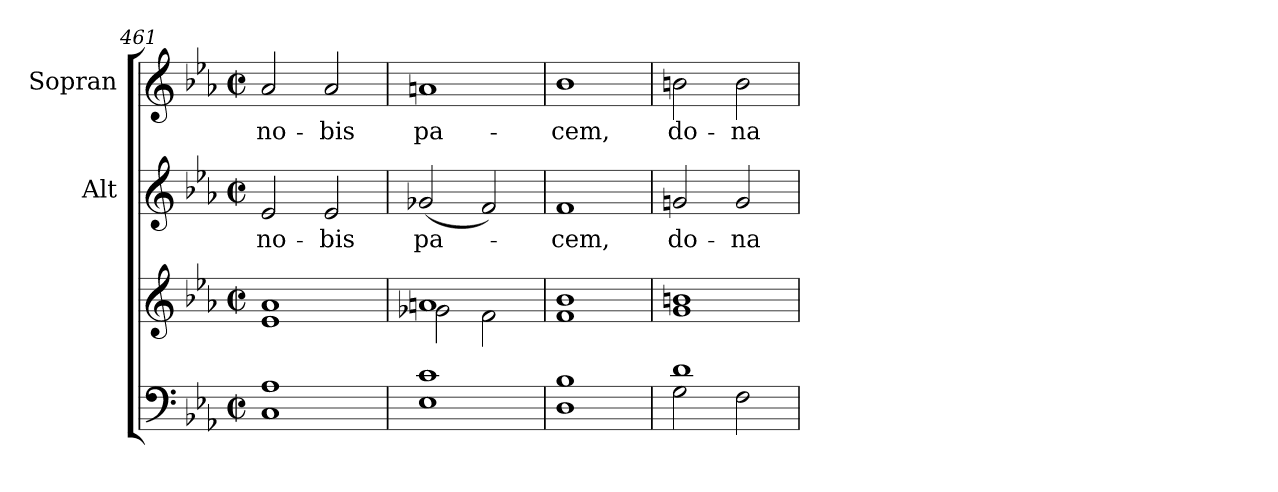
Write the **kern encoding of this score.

**kern	**kern	**kern	**text	**kern	**text
*part3	*part3	*part2	*part2	*part1	*part1
*staff4	*staff3	*staff2	*staff2	*staff1	*staff1
*	*	*I"Alt	*	*I"Sopran	*
*	*	*I'A.	*	*I'S.	*
*clefF4	*clefG2	*clefG2	*	*clefG2	*
*k[b-e-a-]	*k[b-e-a-]	*k[b-e-a-]	*	*k[b-e-a-]	*
*E-:	*E-:	*E-:	*	*E-:	*
*M2/2	*M2/2	*M2/2	*	*M2/2	*
*met(c|)	*met(c|)	*met(c|)	*	*met(c|)	*
=461	=461	=461	=461	=461	=461
*^	*^	*	*	*	*
!	!	!	!	!	!LO:LY:b	!	!LO:LY:b
1A-	1C	1a-	1e-	2e-/	no-	2a-/	no-
!	!	!	!	!	!LO:LY:b	!	!LO:LY:b
.	.	.	.	2e-/	-bis	2a-/	-bis
=462	=462	=462	=462	=462	=462	=462	=462
!	!	!	!	!	!LO:LY:b	!	!LO:LY:b
1c	1E-	1an	2g-X\	(<2g-X/	pa-	1an	pa-
.	.	.	2f\	2f/)	.	.	.
=463	=463	=463	=463	=463	=463	=463	=463
!	!	!	!	!	!LO:LY:b	!	!LO:LY:b
1B-	1D	1b-	1f	1f	-cem,	1b-	-cem,
=464	=464	=464	=464	=464	=464	=464	=464
!	!	!	!	!	!LO:LY:b	!	!LO:LY:b
1d	2G\	1bn	1g	2gn/	do-	2bn\	do-
!	!	!	!	!	!LO:LY:b	!	!LO:LY:b
.	2F\	.	.	2g/	-na	2b\	-na
*v	*v	*	*	*	*	*	*
*	*v	*v	*	*	*	*
=	=	=	=	=	=
*-	*-	*-	*-	*-	*-
